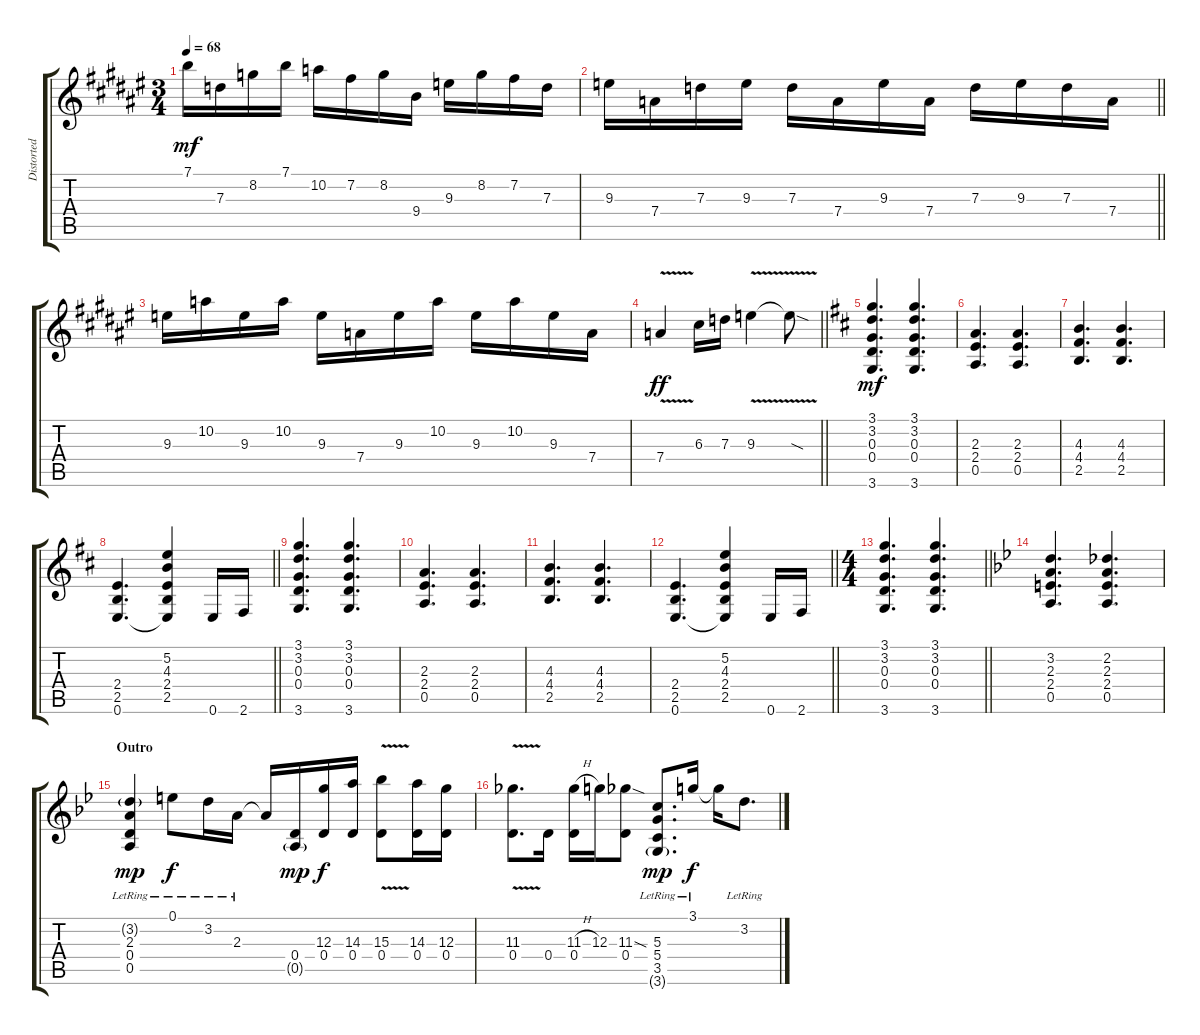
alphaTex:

\track ("Distorted [Right]" "Distorted ") {instrument overdrivenguitar}
\staff {score tabs}
\tuning (E4 B3 G3 D3 A2 E2) {hide}
\ts (3 4)
\tempo 68
\clef g2
\ks f#
7.1.16{dy mf} 7.3.16 8.2.16 7.1.16 10.2.16 7.2.16 8.2.16 9.4.16 9.3.16 8.2.16 7.2.16 7.3.16 |
\barLineRight lightlight
9.3.16 7.4.16 7.3.16 9.3.16 7.3.16 7.4.16 9.3.16 7.4.16 7.3.16 9.3.16 7.3.16 7.4.16 |
9.3.16 10.2.16 9.3.16 10.2.16 9.3.16 7.4.16 9.3.16 10.2.16 9.3.16 10.2.16 9.3.16 7.4.16 |
\barLineRight lightlight
7.4{v}.4{dy ff} 6.3.16 7.3.16 9.3{v}.4 9.3{sod t}.8 |
\section ("" " ")
\ks d
(3.1 3.2 0.3 0.4 3.6).4{d dy mf} (3.1 3.2 0.3 0.4 3.6).4{d} |
(2.3 2.4 0.5).4{d} (2.3 2.4 0.5).4{d} |
(4.3 4.4 2.5).4{d} (4.3 4.4 2.5).4{d} |
\barLineRight lightlight
(2.4 2.5 0.6).4{d} (5.2 4.3 2.4 2.5 0.6{t}).4 0.6.16 2.6.16 |
(3.1 3.2 0.3 0.4 3.6).4{d} (3.1 3.2 0.3 0.4 3.6).4{d} |
(2.3 2.4 0.5).4{d} (2.3 2.4 0.5).4{d} |
(4.3 4.4 2.5).4{d} (4.3 4.4 2.5).4{d} |
\barLineRight lightlight
(2.4 2.5 0.6).4{d} (5.2 4.3 2.4 2.5 0.6{t}).4 0.6.16 2.6.16 |
\ts (4 4)
\barLineRight lightlight
(3.1 3.2 0.3 0.4 3.6).4{d} (3.1 3.2 0.3 0.4 3.6).4{d} |
\ks bb
(3.2 2.3 2.4 0.5).4{d} (2.2 2.3 2.4 0.5).4{d} |
\section ("" "Outro")
(3.2{g lr} 2.3{lr} 0.4{lr} 0.5{lr}).4{dy mp} 0.1{lr}.8{dy f} 3.2{lr}.16 2.3{lr}.16 2.3{t}.16 (0.4 0.5{g}).16{dy mp} (12.3 0.4).16{dy f} (14.3 0.4).16 (15.3{v} 0.4{v}).8 (14.3 0.4).16 (12.3 0.4).16 |
(11.3{v} 0.4{v}).8{d} 0.4.16 (11.3{h} 0.4).16 12.3.16 (11.3{sod} 0.4).8 (5.3{lr} 5.4{lr} 3.5{lr} 3.6{g lr}).8{d dy mp} 3.1{lr}.16{dy f} 3.1{t}.16 3.2{lr}.8{d}
